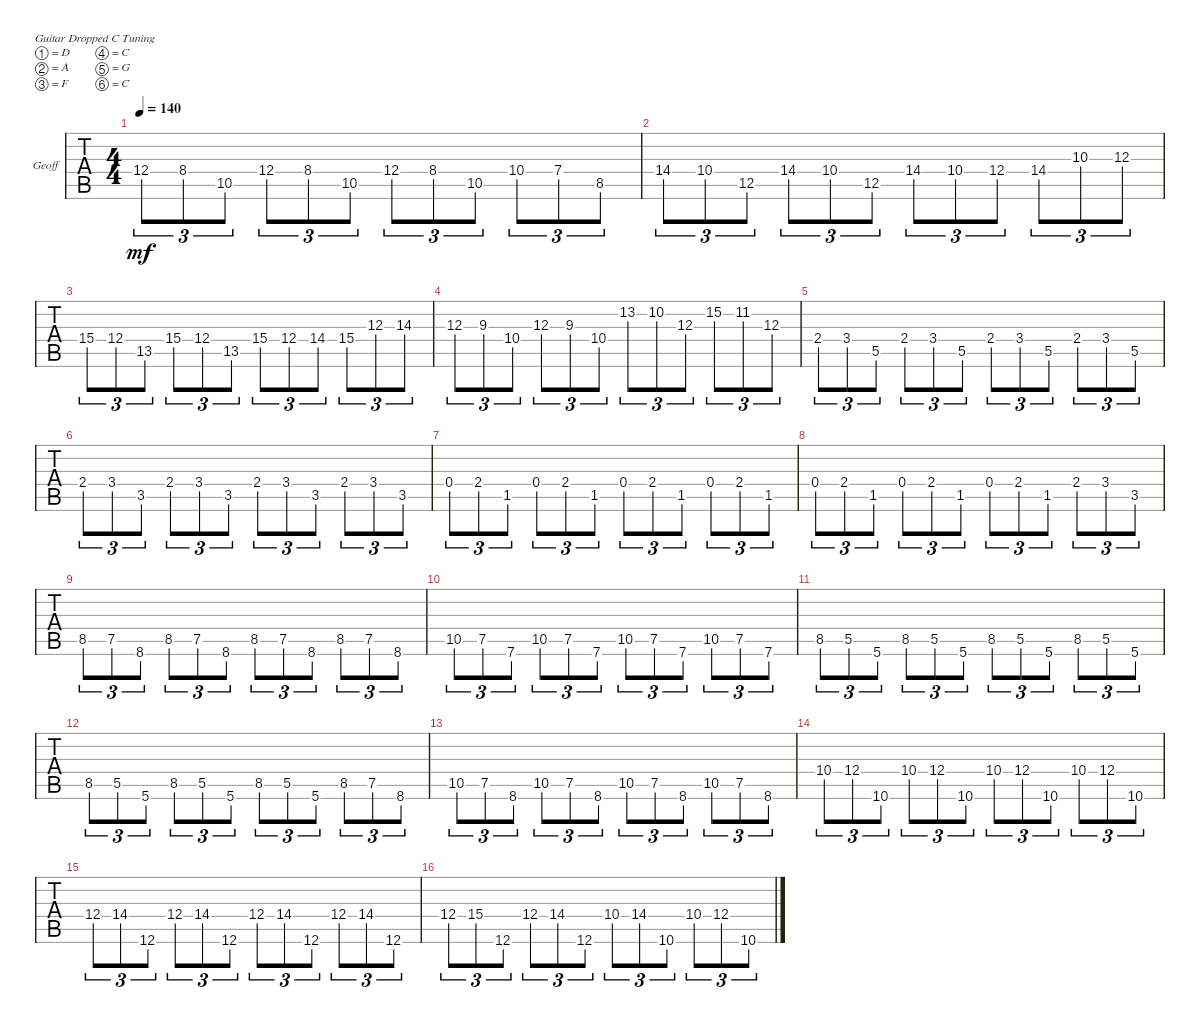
\defaultSystemsLayout 4
\bracketExtendMode groupsimilarinstruments
\firstSystemTrackNameOrientation horizontal
\otherSystemsTrackNameOrientation horizontal
\track ("Geofuck" "Geoff") {instrument distortionguitar}
\staff {tabs}
\tuning (D4 A3 F3 C3 G2 C2)
\ts (4 4)
\tempo 140
\clef g2
\ks c
12.4.8{tu (3 2) dy mf} 8.4.8{tu (3 2)} 10.5.8{tu (3 2)} 12.4.8{tu (3 2)} 8.4.8{tu (3 2)} 10.5.8{tu (3 2)} 12.4.8{tu (3 2)} 8.4.8{tu (3 2)} 10.5.8{tu (3 2)} 10.4.8{tu (3 2)} 7.4.8{tu (3 2)} 8.5.8{tu (3 2)} |
14.4.8{tu (3 2)} 10.4.8{tu (3 2)} 12.5.8{tu (3 2)} 14.4.8{tu (3 2)} 10.4.8{tu (3 2)} 12.5.8{tu (3 2)} 14.4.8{tu (3 2)} 10.4.8{tu (3 2)} 12.4.8{tu (3 2)} 14.4.8{tu (3 2)} 10.3.8{tu (3 2)} 12.3.8{tu (3 2)} |
15.4.8{tu (3 2)} 12.4.8{tu (3 2)} 13.5.8{tu (3 2)} 15.4.8{tu (3 2)} 12.4.8{tu (3 2)} 13.5.8{tu (3 2)} 15.4.8{tu (3 2)} 12.4.8{tu (3 2)} 14.4.8{tu (3 2)} 15.4.8{tu (3 2)} 12.3.8{tu (3 2)} 14.3.8{tu (3 2)} |
12.3.8{tu (3 2)} 9.3.8{tu (3 2)} 10.4.8{tu (3 2)} 12.3.8{tu (3 2)} 9.3.8{tu (3 2)} 10.4.8{tu (3 2)} 13.2.8{tu (3 2)} 10.2.8{tu (3 2)} 12.3.8{tu (3 2)} 15.2.8{tu (3 2)} 11.2.8{tu (3 2)} 12.3.8{tu (3 2)} |
2.4.8{tu (3 2)} 3.4.8{tu (3 2)} 5.5.8{tu (3 2)} 2.4.8{tu (3 2)} 3.4.8{tu (3 2)} 5.5.8{tu (3 2)} 2.4.8{tu (3 2)} 3.4.8{tu (3 2)} 5.5.8{tu (3 2)} 2.4.8{tu (3 2)} 3.4.8{tu (3 2)} 5.5.8{tu (3 2)} |
2.4.8{tu (3 2)} 3.4.8{tu (3 2)} 3.5.8{tu (3 2)} 2.4.8{tu (3 2)} 3.4.8{tu (3 2)} 3.5.8{tu (3 2)} 2.4.8{tu (3 2)} 3.4.8{tu (3 2)} 3.5.8{tu (3 2)} 2.4.8{tu (3 2)} 3.4.8{tu (3 2)} 3.5.8{tu (3 2)} |
0.4.8{tu (3 2)} 2.4.8{tu (3 2)} 1.5.8{tu (3 2)} 0.4.8{tu (3 2)} 2.4.8{tu (3 2)} 1.5.8{tu (3 2)} 0.4.8{tu (3 2)} 2.4.8{tu (3 2)} 1.5.8{tu (3 2)} 0.4.8{tu (3 2)} 2.4.8{tu (3 2)} 1.5.8{tu (3 2)} |
0.4.8{tu (3 2)} 2.4.8{tu (3 2)} 1.5.8{tu (3 2)} 0.4.8{tu (3 2)} 2.4.8{tu (3 2)} 1.5.8{tu (3 2)} 0.4.8{tu (3 2)} 2.4.8{tu (3 2)} 1.5.8{tu (3 2)} 2.4.8{tu (3 2)} 3.4.8{tu (3 2)} 3.5.8{tu (3 2)} |
8.5.8{tu (3 2)} 7.5.8{tu (3 2)} 8.6.8{tu (3 2)} 8.5.8{tu (3 2)} 7.5.8{tu (3 2)} 8.6.8{tu (3 2)} 8.5.8{tu (3 2)} 7.5.8{tu (3 2)} 8.6.8{tu (3 2)} 8.5.8{tu (3 2)} 7.5.8{tu (3 2)} 8.6.8{tu (3 2)} |
10.5.8{tu (3 2)} 7.5.8{tu (3 2)} 7.6.8{tu (3 2)} 10.5.8{tu (3 2)} 7.5.8{tu (3 2)} 7.6.8{tu (3 2)} 10.5.8{tu (3 2)} 7.5.8{tu (3 2)} 7.6.8{tu (3 2)} 10.5.8{tu (3 2)} 7.5.8{tu (3 2)} 7.6.8{tu (3 2)} |
8.5.8{tu (3 2)} 5.5.8{tu (3 2)} 5.6.8{tu (3 2)} 8.5.8{tu (3 2)} 5.5.8{tu (3 2)} 5.6.8{tu (3 2)} 8.5.8{tu (3 2)} 5.5.8{tu (3 2)} 5.6.8{tu (3 2)} 8.5.8{tu (3 2)} 5.5.8{tu (3 2)} 5.6.8{tu (3 2)} |
8.5.8{tu (3 2)} 5.5.8{tu (3 2)} 5.6.8{tu (3 2)} 8.5.8{tu (3 2)} 5.5.8{tu (3 2)} 5.6.8{tu (3 2)} 8.5.8{tu (3 2)} 5.5.8{tu (3 2)} 5.6.8{tu (3 2)} 8.5.8{tu (3 2)} 7.5.8{tu (3 2)} 8.6.8{tu (3 2)} |
10.5.8{tu (3 2)} 7.5.8{tu (3 2)} 8.6.8{tu (3 2)} 10.5.8{tu (3 2)} 7.5.8{tu (3 2)} 8.6.8{tu (3 2)} 10.5.8{tu (3 2)} 7.5.8{tu (3 2)} 8.6.8{tu (3 2)} 10.5.8{tu (3 2)} 7.5.8{tu (3 2)} 8.6.8{tu (3 2)} |
10.4.8{tu (3 2)} 12.4.8{tu (3 2)} 10.6.8{tu (3 2)} 10.4.8{tu (3 2)} 12.4.8{tu (3 2)} 10.6.8{tu (3 2)} 10.4.8{tu (3 2)} 12.4.8{tu (3 2)} 10.6.8{tu (3 2)} 10.4.8{tu (3 2)} 12.4.8{tu (3 2)} 10.6.8{tu (3 2)} |
12.4.8{tu (3 2)} 14.4.8{tu (3 2)} 12.6.8{tu (3 2)} 12.4.8{tu (3 2)} 14.4.8{tu (3 2)} 12.6.8{tu (3 2)} 12.4.8{tu (3 2)} 14.4.8{tu (3 2)} 12.6.8{tu (3 2)} 12.4.8{tu (3 2)} 14.4.8{tu (3 2)} 12.6.8{tu (3 2)} |
12.4.8{tu (3 2)} 15.4.8{tu (3 2)} 12.6.8{tu (3 2)} 12.4.8{tu (3 2)} 14.4.8{tu (3 2)} 12.6.8{tu (3 2)} 10.4.8{tu (3 2)} 14.4.8{tu (3 2)} 10.6.8{tu (3 2)} 10.4.8{tu (3 2)} 12.4.8{tu (3 2)} 10.6.8{tu (3 2)}
